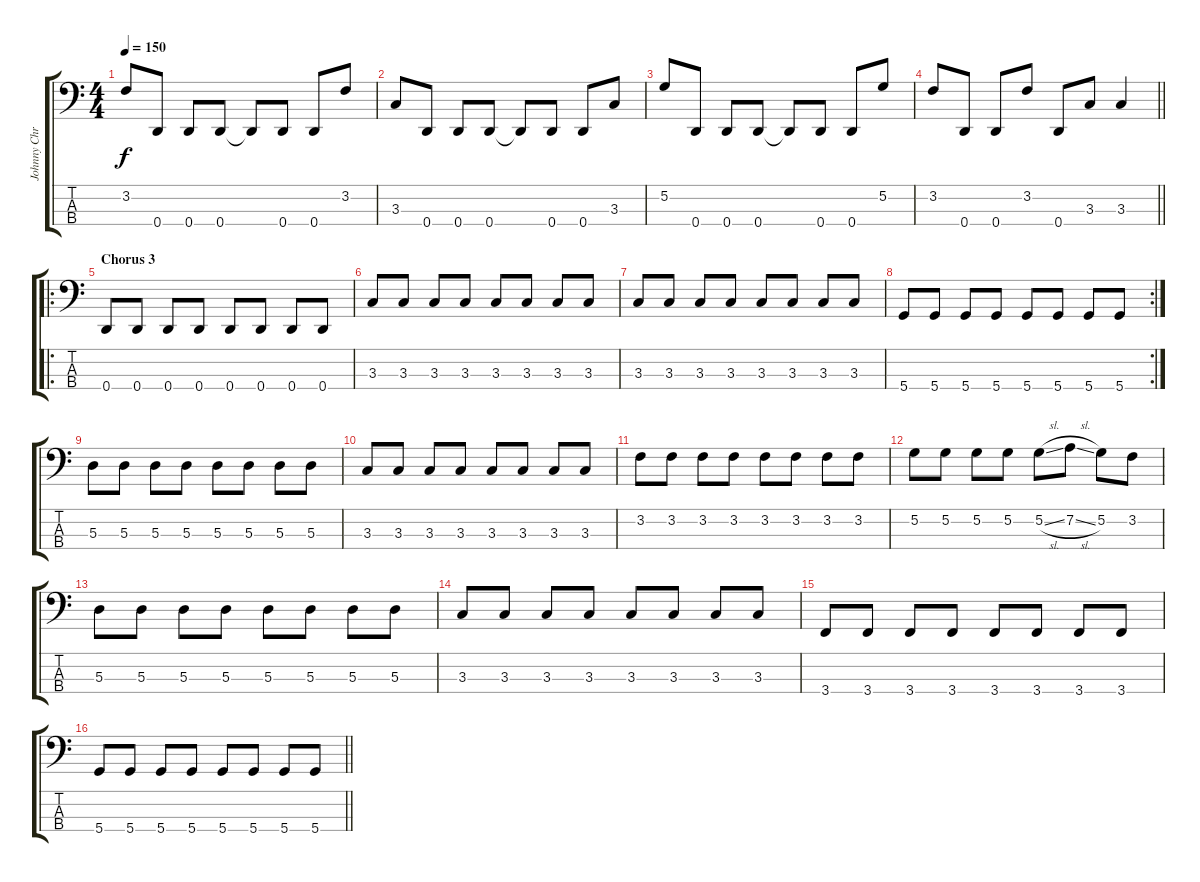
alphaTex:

\track ("Johnny Christ | Bass" "Johnny Chr") {instrument electricbassfinger}
\staff {score tabs}
\tuning (G2 D2 A1 D1) {hide}
\ts (4 4)
\tempo 150
\clef f4
\ks c
3.2.8{dy f} 0.4.8 0.4.8 0.4.8 0.4{t}.8 0.4.8 0.4.8 3.2.8 |
3.3.8 0.4.8 0.4.8 0.4.8 0.4{t}.8 0.4.8 0.4.8 3.3.8 |
5.2.8 0.4.8 0.4.8 0.4.8 0.4{t}.8 0.4.8 0.4.8 5.2.8 |
\barLineRight lightlight
3.2.8 0.4.8 0.4.8 3.2.8 0.4.8 3.3.8 3.3.4 |
\ro
\section ("" "Chorus 3")
0.4.8 0.4.8 0.4.8 0.4.8 0.4.8 0.4.8 0.4.8 0.4.8 |
3.3.8 3.3.8 3.3.8 3.3.8 3.3.8 3.3.8 3.3.8 3.3.8 |
3.3.8 3.3.8 3.3.8 3.3.8 3.3.8 3.3.8 3.3.8 3.3.8 |
\rc 2
5.4.8 5.4.8 5.4.8 5.4.8 5.4.8 5.4.8 5.4.8 5.4.8 |
5.3.8 5.3.8 5.3.8 5.3.8 5.3.8 5.3.8 5.3.8 5.3.8 |
3.3.8 3.3.8 3.3.8 3.3.8 3.3.8 3.3.8 3.3.8 3.3.8 |
3.2.8 3.2.8 3.2.8 3.2.8 3.2.8 3.2.8 3.2.8 3.2.8 |
5.2.8 5.2.8 5.2.8 5.2.8 5.2{sl}.8 7.2{sl}.8 5.2.8 3.2.8 |
5.3.8 5.3.8 5.3.8 5.3.8 5.3.8 5.3.8 5.3.8 5.3.8 |
3.3.8 3.3.8 3.3.8 3.3.8 3.3.8 3.3.8 3.3.8 3.3.8 |
3.4.8 3.4.8 3.4.8 3.4.8 3.4.8 3.4.8 3.4.8 3.4.8 |
\barLineRight lightlight
5.4.8 5.4.8 5.4.8 5.4.8 5.4.8 5.4.8 5.4.8 5.4.8
